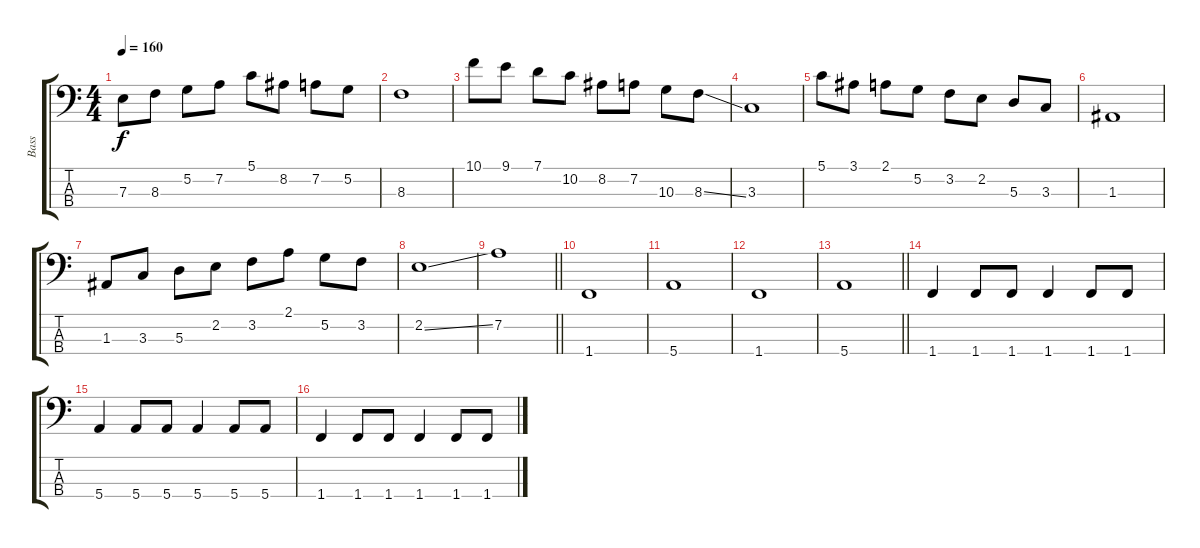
\track ("Bass" "Bass") {instrument electricbasspick}
\staff {score tabs}
\tuning (G2 D2 A1 E1) {hide}
\ts (4 4)
\tempo 160
\clef f4
\ks c
7.3.8{dy f} 8.3.8 5.2.8 7.2.8 5.1.8 8.2.8 7.2.8 5.2.8 |
8.3.1 |
10.1.8 9.1.8 7.1.8 10.2.8 8.2.8 7.2.8 10.3.8 8.3{ss}.8 |
3.3.1 |
5.1.8 3.1.8 2.1.8 5.2.8 3.2.8 2.2.8 5.3.8 3.3.8 |
1.3.1 |
1.3.8 3.3.8 5.3.8 2.2.8 3.2.8 2.1.8 5.2.8 3.2.8 |
2.2{ss}.1 |
\barLineRight lightlight
7.2.1 |
\section ("" "")
1.4.1 |
5.4.1 |
1.4.1 |
\barLineRight lightlight
5.4.1 |
\section ("" "")
1.4.4 1.4.8 1.4.8 1.4.4 1.4.8 1.4.8 |
5.4.4 5.4.8 5.4.8 5.4.4 5.4.8 5.4.8 |
1.4.4 1.4.8 1.4.8 1.4.4 1.4.8 1.4.8
